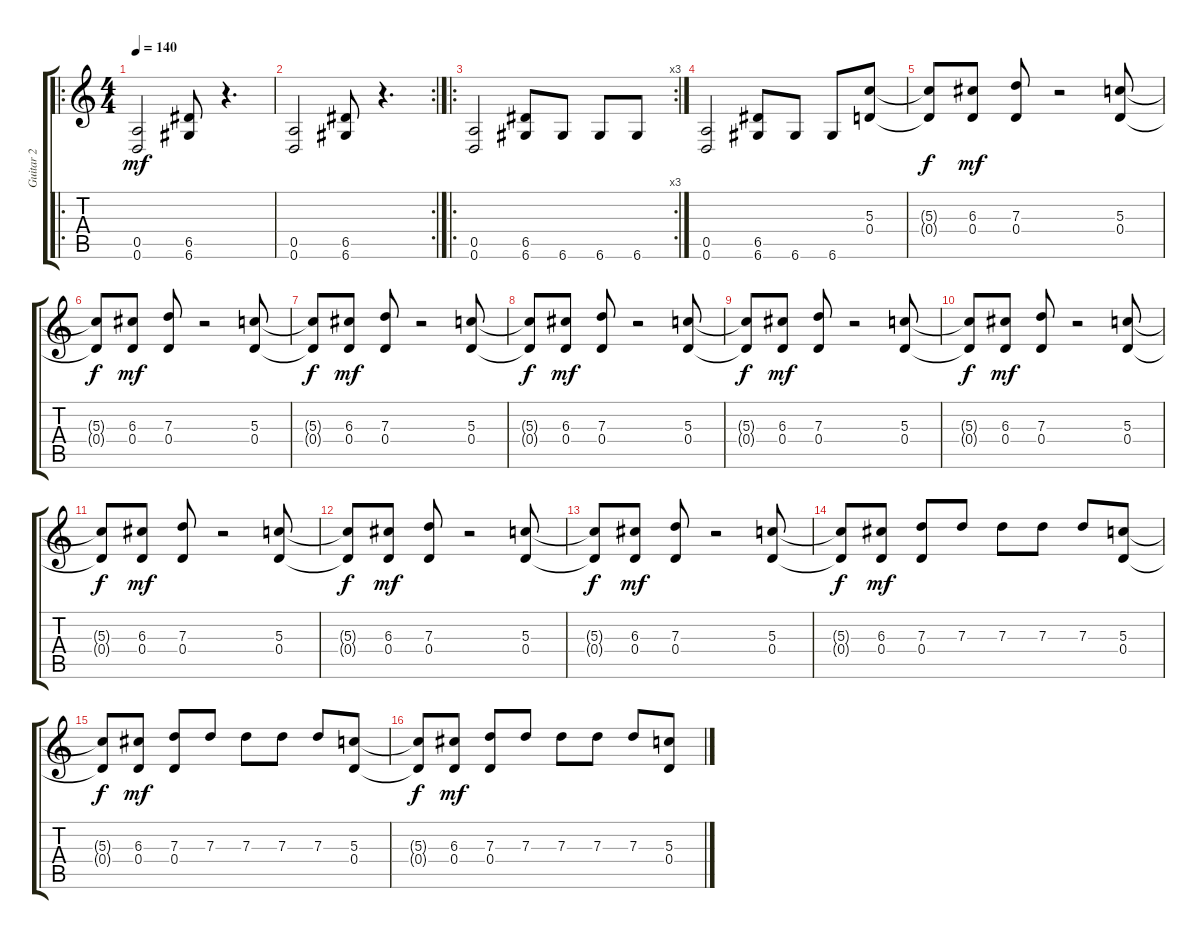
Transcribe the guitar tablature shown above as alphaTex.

\track ("Guitar 2" "Guitar 2") {instrument distortionguitar}
\staff {score tabs}
\tuning (E4 B3 G3 D3 A2 D2) {hide}
\ro
\ts (4 4)
\tempo 140
\clef g2
\ks c
(0.5 0.6).2{dy mf} (6.5 6.6).8 r.4{d} |
\rc 2
(0.5 0.6).2 (6.5 6.6).8 r.4{d} |
\ro
\rc 3
(0.5 0.6).2 (6.5 6.6).8 6.6.8 6.6.8 6.6.8 |
(0.5 0.6).2 (6.5 6.6).8 6.6.8 6.6.8 (5.3 0.4).8 |
(5.3{t} 0.4{t}).8{dy f} (6.3 0.4).8{dy mf} (7.3 0.4).8 r.2 (5.3 0.4).8 |
(5.3{t} 0.4{t}).8{dy f} (6.3 0.4).8{dy mf} (7.3 0.4).8 r.2 (5.3 0.4).8 |
(5.3{t} 0.4{t}).8{dy f} (6.3 0.4).8{dy mf} (7.3 0.4).8 r.2 (5.3 0.4).8 |
(5.3{t} 0.4{t}).8{dy f} (6.3 0.4).8{dy mf} (7.3 0.4).8 r.2 (5.3 0.4).8 |
(5.3{t} 0.4{t}).8{dy f} (6.3 0.4).8{dy mf} (7.3 0.4).8 r.2 (5.3 0.4).8 |
(5.3{t} 0.4{t}).8{dy f} (6.3 0.4).8{dy mf} (7.3 0.4).8 r.2 (5.3 0.4).8 |
(5.3{t} 0.4{t}).8{dy f} (6.3 0.4).8{dy mf} (7.3 0.4).8 r.2 (5.3 0.4).8 |
(5.3{t} 0.4{t}).8{dy f} (6.3 0.4).8{dy mf} (7.3 0.4).8 r.2 (5.3 0.4).8 |
(5.3{t} 0.4{t}).8{dy f} (6.3 0.4).8{dy mf} (7.3 0.4).8 r.2 (5.3 0.4).8 |
(5.3{t} 0.4{t}).8{dy f} (6.3 0.4).8{dy mf} (7.3 0.4).8 7.3.8 7.3.8 7.3.8 7.3.8 (5.3 0.4).8 |
(5.3{t} 0.4{t}).8{dy f} (6.3 0.4).8{dy mf} (7.3 0.4).8 7.3.8 7.3.8 7.3.8 7.3.8 (5.3 0.4).8 |
(5.3{t} 0.4{t}).8{dy f} (6.3 0.4).8{dy mf} (7.3 0.4).8 7.3.8 7.3.8 7.3.8 7.3.8 (5.3 0.4).8
